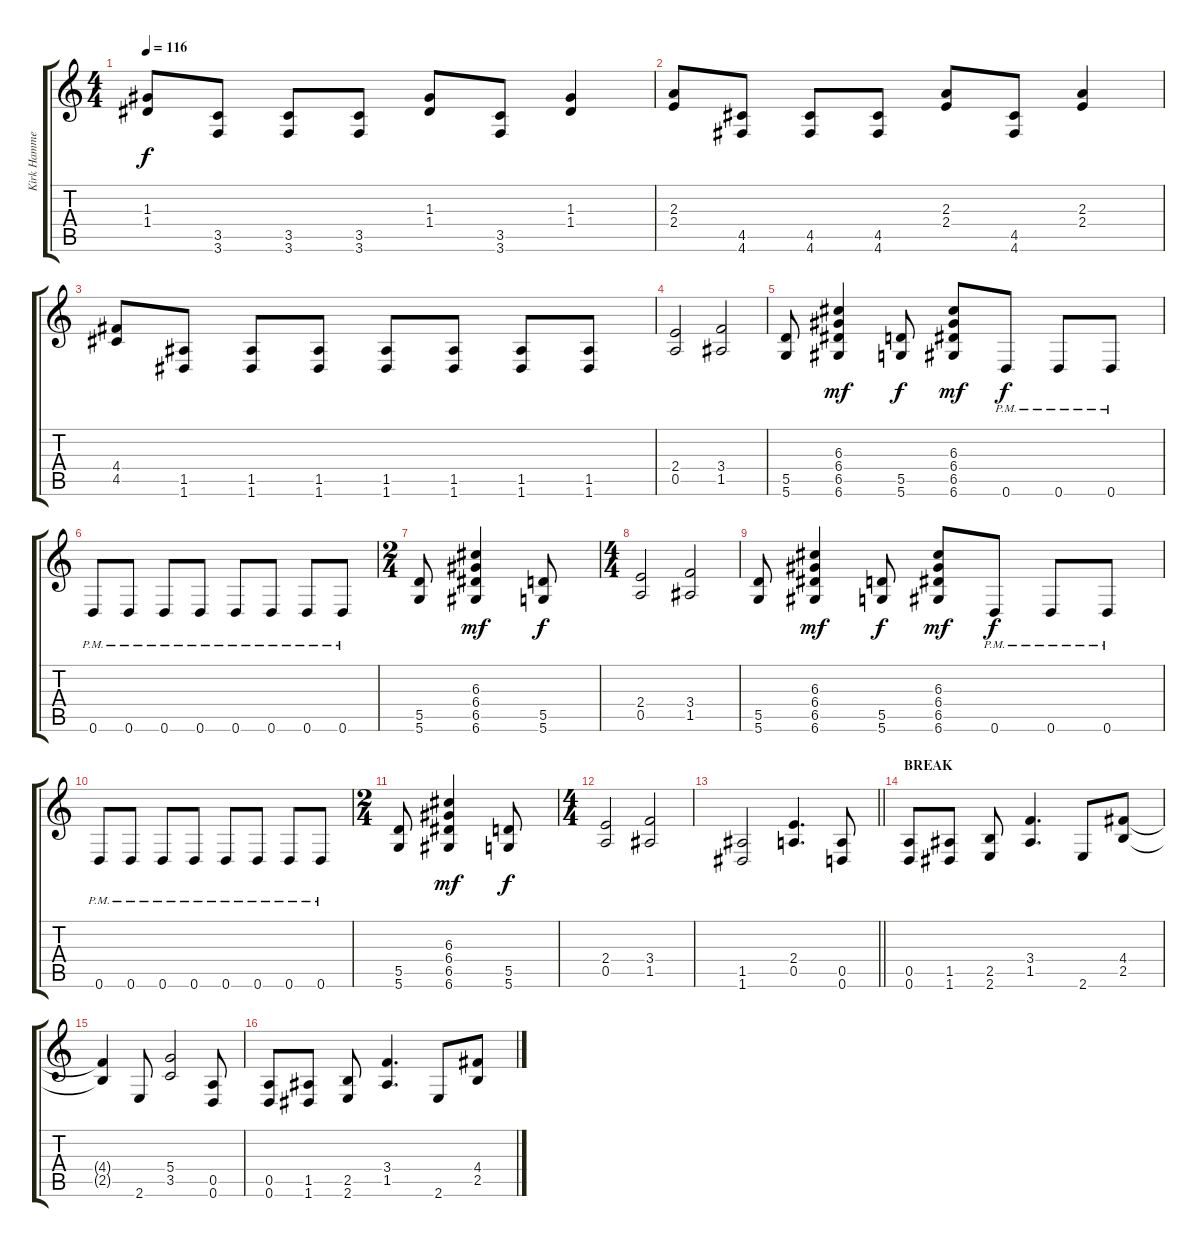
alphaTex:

\track ("Kirk Hammet (Lead)" "Kirk Hamme") {instrument distortionguitar}
\staff {score tabs}
\tuning (E4 B3 G3 D3 A2 D2) {hide}
\ts (4 4)
\tempo 116
\clef g2
\ks c
(1.3 1.4).8{dy f} (3.5 3.6).8 (3.5 3.6).8 (3.5 3.6).8 (1.3 1.4).8 (3.5 3.6).8 (1.3 1.4).4 |
(2.3 2.4).8 (4.5 4.6).8 (4.5 4.6).8 (4.5 4.6).8 (2.3 2.4).8 (4.5 4.6).8 (2.3 2.4).4 |
(4.4 4.5).8 (1.5 1.6).8 (1.5 1.6).8 (1.5 1.6).8 (1.5 1.6).8 (1.5 1.6).8 (1.5 1.6).8 (1.5 1.6).8 |
(2.4 0.5).2 (3.4 1.5).2 |
(5.5 5.6).8 (6.3 6.4 6.5 6.6).4{dy mf} (5.5 5.6).8{dy f} (6.3 6.4 6.5 6.6).8{dy mf} 0.6{pm}.8{dy f} 0.6{pm}.8 0.6{pm}.8 |
0.6{pm}.8 0.6{pm}.8 0.6{pm}.8 0.6{pm}.8 0.6{pm}.8 0.6{pm}.8 0.6{pm}.8 0.6{pm}.8 |
\ts (2 4)
(5.5 5.6).8 (6.3 6.4 6.5 6.6).4{dy mf} (5.5 5.6).8{dy f} |
\ts (4 4)
(2.4 0.5).2 (3.4 1.5).2 |
(5.5 5.6).8 (6.3 6.4 6.5 6.6).4{dy mf} (5.5 5.6).8{dy f} (6.3 6.4 6.5 6.6).8{dy mf} 0.6{pm}.8{dy f} 0.6{pm}.8 0.6{pm}.8 |
0.6{pm}.8 0.6{pm}.8 0.6{pm}.8 0.6{pm}.8 0.6{pm}.8 0.6{pm}.8 0.6{pm}.8 0.6{pm}.8 |
\ts (2 4)
(5.5 5.6).8 (6.3 6.4 6.5 6.6).4{dy mf} (5.5 5.6).8{dy f} |
\ts (4 4)
(2.4 0.5).2 (3.4 1.5).2 |
\barLineRight lightlight
(1.5 1.6).2 (2.4 0.5).4{d} (0.5 0.6).8 |
\section ("" "BREAK")
(0.5 0.6).8 (1.5 1.6).8 (2.5 2.6).8 (3.4 1.5).4{d} 2.6.8 (4.4 2.5).8 |
(4.4{t} 2.5{t}).4 2.6.8 (5.4 3.5).2 (0.5 0.6).8 |
(0.5 0.6).8 (1.5 1.6).8 (2.5 2.6).8 (3.4 1.5).4{d} 2.6.8 (4.4 2.5).8
